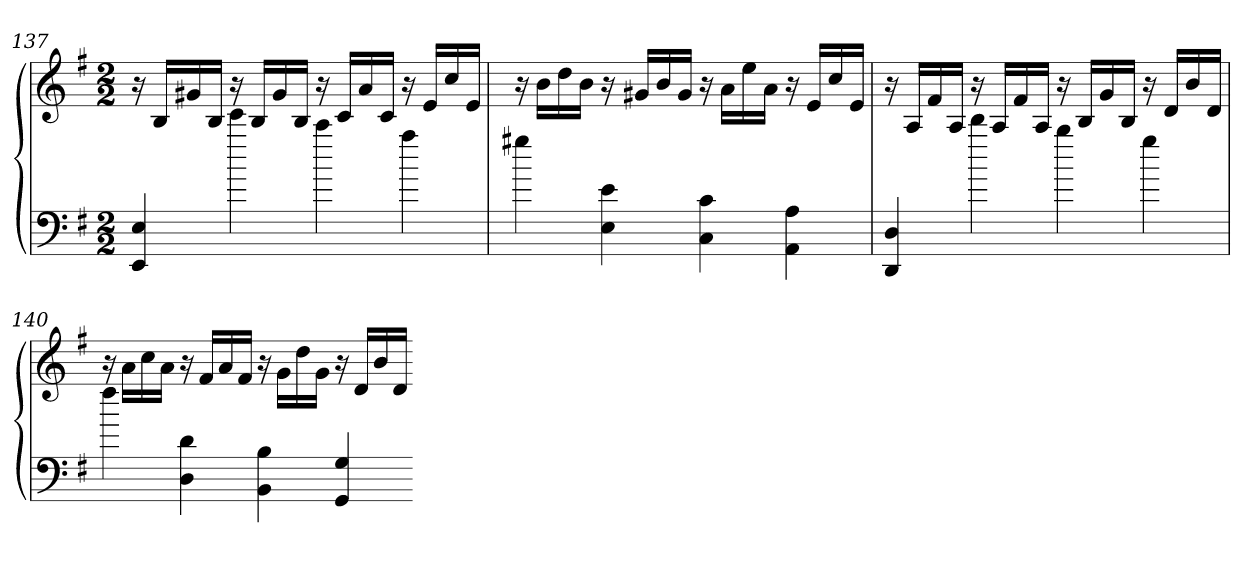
**kern	**kern
*part1	*part1
*staff2	*staff1
*clefF4	*clefG2
*k[f#]	*k[f#]
*G:	*G:
*M2/2	*M2/2
=137	=137
4EE 4E	16r
.	16BLL
.	16g#X
.	16BJJ
4eee	16r
.	16BLL
.	16g#
.	16BJJ
4ccc	16r
.	16cLL
.	16a
.	16cJJ
4aa	16r
.	16eLL
.	16cc
.	16eJJ
=138	=138
4gg#X	16r
.	16bLL
.	16dd
.	16bJJ
4E 4e	16r
.	16g#XLL
.	16b
.	16g#JJ
4C 4c	16r
.	16aLL
.	16ee
.	16aJJ
4AA 4A	16r
.	16eLL
.	16cc
.	16eJJ
=139	=139
4DD 4D	16r
.	16ALL
.	16f#
.	16AJJ
4ddd	16r
.	16ALL
.	16f#
.	16AJJ
4bb	16r
.	16BLL
.	16g
.	16BJJ
4gg	16r
.	16dLL
.	16b
.	16dJJ
=140	=140
4ff#	16r
.	16aLL
.	16cc
.	16aJJ
4D 4d	16r
.	16f#LL
.	16a
.	16f#JJ
4BB 4B	16r
.	16gLL
.	16dd
.	16gJJ
4GG 4G	16r
.	16dLL
.	16b
.	16dJJ
=-	=-
*-	*-
